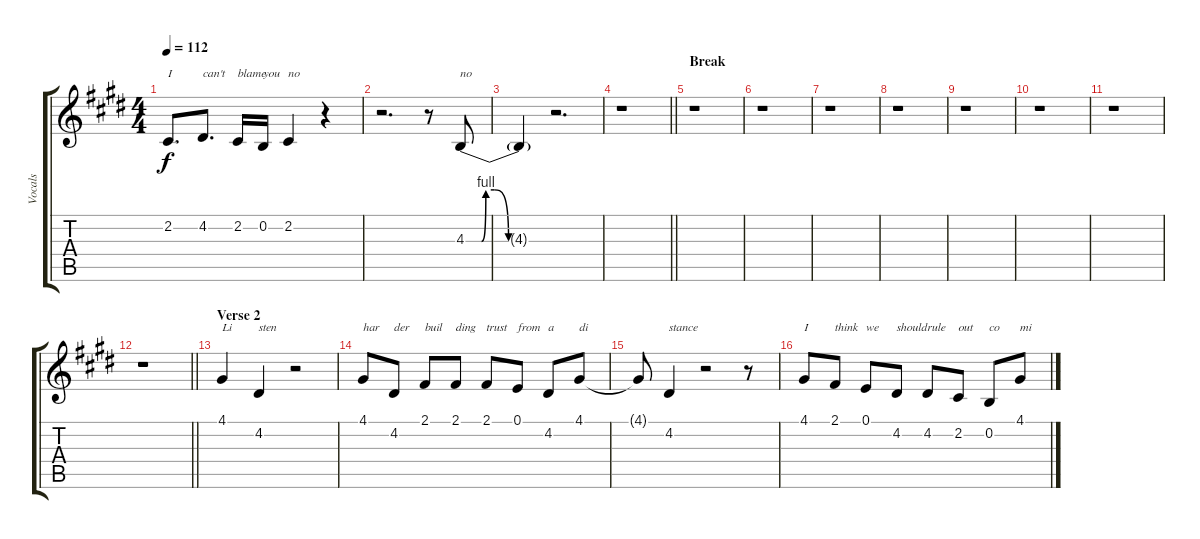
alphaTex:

\track ("Vocals" "Vocals") {instrument brightacousticpiano}
\staff {score tabs}
\tuning (E4 B3 G3 D3 A2 E2) {hide}
\ts (4 4)
\tempo 112
\clef g2
\ks e
2.2.8{d txt "I" dy f} 4.2.8{d txt "can't"} 2.2.16{txt "blame"} 0.2.16{txt "you"} 2.2.4{txt "no"} r.4 |
r.2{d} r.8 4.3{be (custom 0 0 11 0 14 4 20 4 30 0 60 0)}.8{txt "no"} |
4.3{t}.4 r.2{d} |
\barLineRight lightlight
r.1 |
\section ("" "Break")
r.1 |
r.1 |
r.1 |
r.1 |
r.1 |
r.1 |
r.1 |
\barLineRight lightlight
r.1 |
\section ("" "Verse 2")
4.1.4{txt "Li"} 4.2.4{txt "sten"} r.2 |
4.1.8{txt "har"} 4.2.8{txt "der"} 2.1.8{txt "buil"} 2.1.8{txt "ding"} 2.1.8{txt "trust"} 0.1.8{txt "from"} 4.2.8{txt "a"} 4.1.8{txt "di"} |
4.1{t}.8 4.2.4{txt "stance"} r.2 r.8 |
4.1.8{txt "I"} 2.1.8{txt "think"} 0.1.8{txt "we"} 4.2.8{txt "should"} 4.2.8{txt "rule"} 2.2.8{txt "out"} 0.2.8{txt "co"} 4.1.8{txt "mi"}
